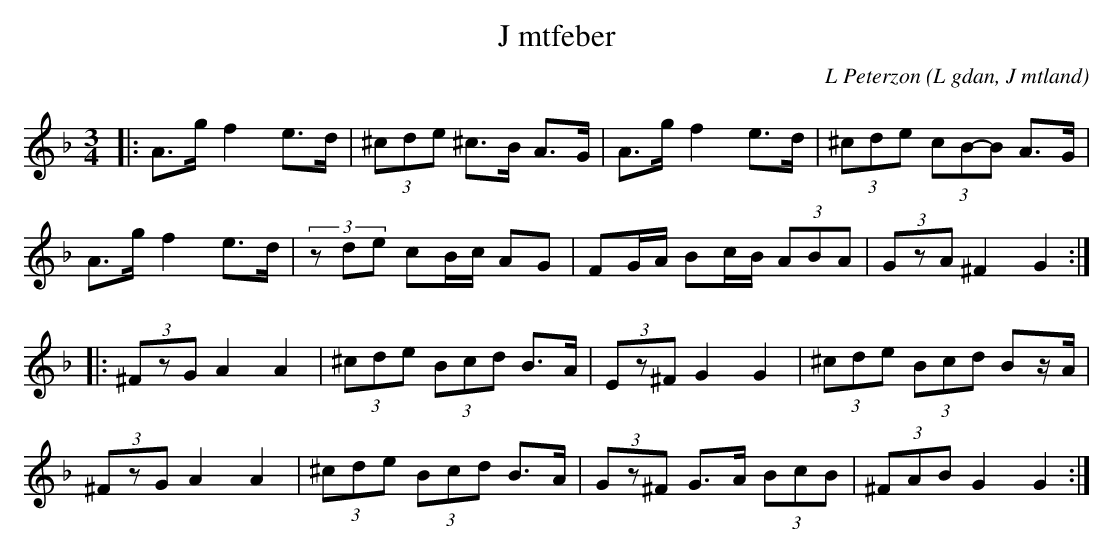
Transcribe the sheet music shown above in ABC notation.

X:1
T:J mtfeber
C: L Peterzon
O:L gdan, J mtland
M:3/4
L:1/8
K:Dm
|: A>g f2 e>d|(3^cde ^c>B A>G|A>g f2 e>d|(3^cde (3cB-B A>G|
A>g f2 e>d|(3zde cB/c/ AG|FG/A/ Bc/B/ (3ABA|(3GzA ^F2 G2:|
|:(3^FzG A2 A2|(3^cde (3Bcd B>A|(3Ez^F G2 G2|(3^cde (3Bcd Bz/A/|
(3^FzG A2 A2|(3^cde (3Bcd B>A| (3Gz^F G>A (3BcB|(3^FAB G2 G2:|
